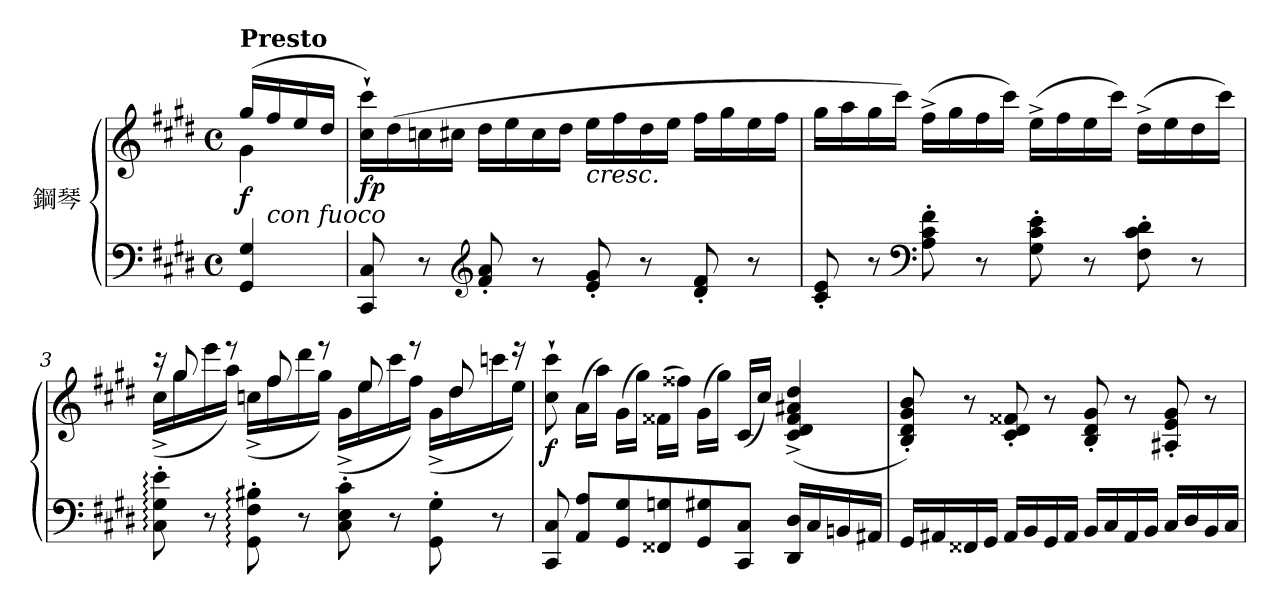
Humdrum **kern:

**kern	**kern	**dynam
*part1	*part1	*part1
*staff2	*staff1	*staff1/2
*I"鋼琴	*	*
*clefF4	*clefG2	*
*k[f#c#g#d#]	*k[f#c#g#d#]	*
*M4/4	*M4/4	*
*met(c)	*met(c)	*
*MM176	*MM176	*
=	=	=
*	*^	*
!	!LO:TX:a:B:t=Presto	!	!
!	!	!	!LO:DY:b
4GG#/ 4G#/	(>16gg#/LL	4g#\	f
!	!LO:TX:b:i:t=con fuoco	!	!
.	16ff#/	.	.
.	16ee/	.	.
.	16dd#/JJ	.	.
*	*v	*v	*
=1	=1	=1
!	!	!LO:DY:b
8CC#/ 8C#/	16cc#\` 16ccc#\`LL)	fp
.	(>16dd#\	.
8r	16ccn\	.
.	16cc#X\JJ	.
*clefG2	*	*
8f#/' 8a/'	16dd#\LL	.
.	16ee\	.
8r	16cc#\	.
.	16dd#\JJ	.
!	!LO:TX:b:i:t=cresc.	!
8e/' 8g#/'	16ee\LL	.
.	16ff#\	.
8r	16dd#\	.
.	16ee\JJ	.
8d#/' 8f#/'	16ff#\LL	.
.	16gg#\	.
8r	16ee\	.
.	16ff#\JJ	.
=2	=2	=2
8c#/' 8e/'	16gg#\LL	.
.	16aa\	.
8r	16gg#\	.
.	16ccc#\JJ)	.
*clefF4	*	*
8A\' 8c#\' 8f#\'	(>16ff#^\LL	.
.	16gg#\	.
8r	16ff#\	.
.	16ccc#\JJ)	.
8G#\' 8c#\' 8e\'	(>16ee^\LL	.
.	16ff#\	.
8r	16ee\	.
.	16ccc#\JJ)	.
8F#\' 8c#\' 8d#\'	(>16dd#^\LL	.
.	16ee\	.
8r	16dd#\	.
.	16ccc#\JJ)	.
=3	=3	=3
*	*^	*
8C#\:' 8G#\:' 8e\:'	16rccc	(>16cc#^\LL	.
.	8gg#/	16gg#\	.
8r	.	16eee\	.
.	8reee	16aa\JJ)	.
8GG#\:' 8F#\:' 8B#X\:'	.	(>16ccn^\LL	.
.	8ff#/	16ff#\	.
8r	.	16ddd#\	.
.	8reee	16gg#\JJ)	.
8C#\' 8E\' 8c#\'	.	(>16g#^\LL	.
.	8ee/	16ee\	.
8r	.	16ccc#\	.
.	8reee	16ff#\JJ)	.
8GG#\' 8G#\'	.	(>16g#^\LL	.
.	8dd#/	16dd#\	.
8r	.	16cccn\	.
.	16reee	16ee\JJ)	.
!!LO:LB:g=z
=4	=4	=4	=4
!	!	!	!LO:DY:b
*	*v	*v	*
8CC#/ 8C#/	8cc#\` 8ccc#\`	f
8AA/ 8A/L	(>16a\LL	.
.	16aa\JJ)	.
8GG#/ 8G#/	(>16g#\LL	.
.	16gg#\JJ)	.
8FF##X/ 8Gn/	(>16f##X\LL	.
.	16ff##X\JJ)	.
8GG#/ 8G#X/	(>16g#\LL	.
.	16gg#\JJ)	.
8CC#/ 8C#/J	(<16c#/LL	.
.	16cc#/JJ)	.
16DD#/ 16D#/LL	(>4c#/^ 4d#/^ 4f##/^ 4a#X/^ 4dd#/^	.
16C#/	.	.
16BBn/	.	.
16AA#X/JJ	.	.
=5	=5	=5
16GG#/LL	8B/' 8d#/' 8g#/' 8b/')	.
16AA#X/	.	.
16FF##X/	8r	.
16GG#/JJ	.	.
16AA#/LL	8c#/' 8d#/' 8f##X/'	.
16BB/	.	.
16GG#/	8r	.
16AA#/JJ	.	.
16BB/LL	8B/' 8d#/' 8g#/'	.
16C#/	.	.
16AA#/	8r	.
16BB/JJ	.	.
16C#/LL	8A#X/' 8e/' 8g#/'	.
16D#/	.	.
16BB/	8r	.
16C#/JJ	.	.
=	=	=
*-	*-	*-
